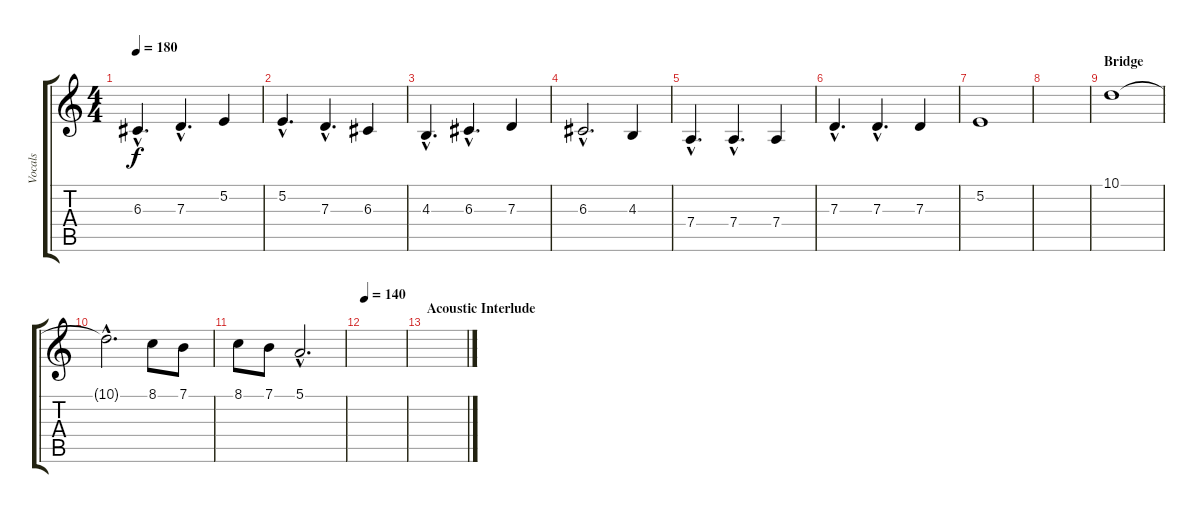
\track ("Vocals" "Vocals") {instrument lead2sawtooth}
\staff {score tabs}
\tuning (E4 B3 G3 D3 A2 E2) {hide}
\ts (4 4)
\tempo 180
\clef g2
\ks c
6.3{hac}.4{d dy f} 7.3{hac}.4{d} 5.2.4 |
5.2{hac}.4{d} 7.3{hac}.4{d} 6.3.4 |
4.3{hac}.4{d} 6.3{hac}.4{d} 7.3.4 |
6.3{hac}.2{d} 4.3.4 |
7.4{hac}.4{d} 7.4{hac}.4{d} 7.4.4 |
7.3{hac}.4{d} 7.3{hac}.4{d} 7.3.4 |
5.2.1 |
|
\section ("" "Bridge")
10.1.1 |
10.1{hac t}.2{d} 8.1.8 7.1.8 |
8.1.8 7.1.8 5.1{hac}.2{d} |
\tempo 140
|
\section ("" "Acoustic Interlude")
